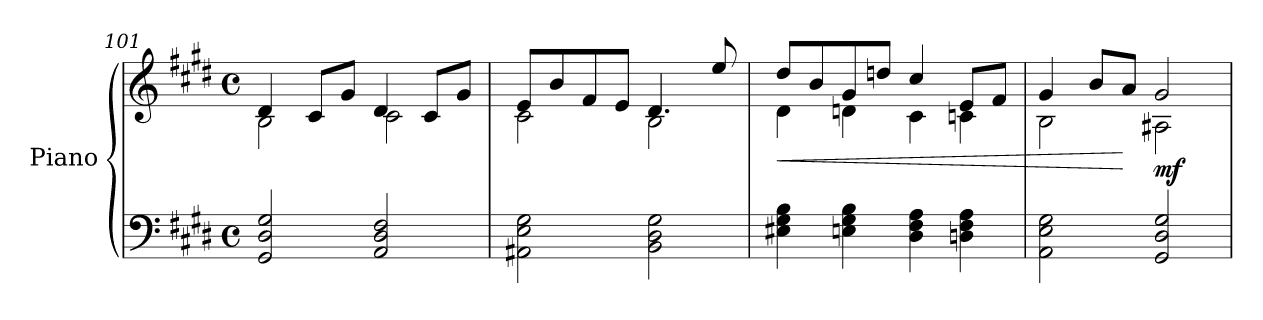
**kern	**kern	**dynam
*part1	*part1	*part1
*staff2	*staff1	*staff1/2
*I"Piano	*	*
*I'Pno.	*	*
!!LO:LB:g=z
*clefF4	*clefG2	*
*k[f#c#g#d#]	*k[f#c#g#d#]	*
*M4/4	*M4/4	*
*met(c)	*met(c)	*
=101	=101	=101
*	*^	*
2GG#/ 2D#/ 2G#/	4d#/	2B\	.
.	8c#/L	.	.
.	8g#/J	.	.
2AA/ 2D#/ 2F#/	4d#/	2c#\	.
.	8c#/L	.	.
.	8g#/J	.	.
=102	=102	=102	=102
2AA#X\ 2E\ 2G#\	8e/L	2c#\	.
.	8b/	.	.
.	8f#/	.	.
.	8e/J	.	.
2BB\ 2D#\ 2G#\	4.d#/	2B\	.
.	8ee/	.	.
=103	=103	=103	=103
!	!	!	!LO:HP:b
4E#X\ 4G#\ 4B\	8dd#/L	4d#\	<
.	8b/	.	.
4En\ 4G#\ 4B\	8g#/	4dn\	.
.	8ddn/J	.	.
4D#\ 4F#\ 4A\	4cc#/	4c#\	.
4Dn\ 4F#\ 4A\	8e/L	4cn\	.
.	8f#/J	.	.
=104	=104	=104	=104
2AA\ 2E\ 2G#\	4g#/	2B\	.
.	8b/L	.	.
.	8a/J	.	[
!	!	!	!LO:DY:b
2GG#/ 2D#/ 2G#/	2g#/	2A#X\	mf
*	*v	*v	*
=	=	=
*-	*-	*-
